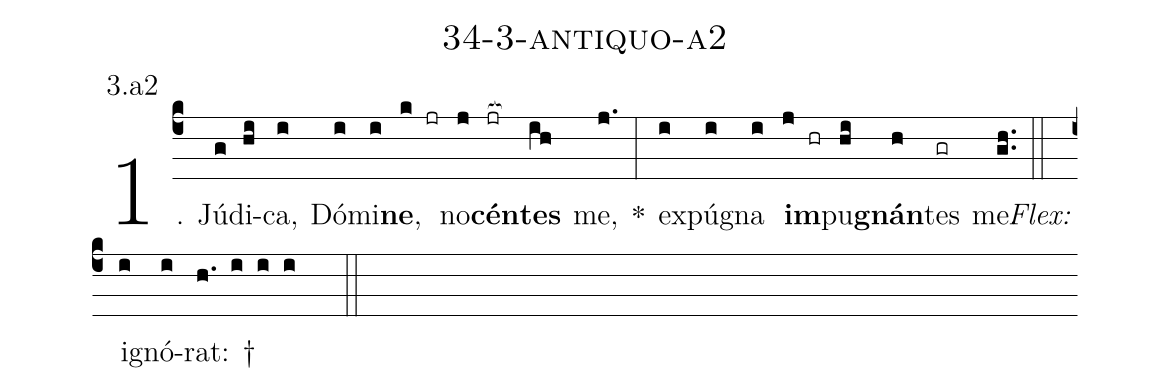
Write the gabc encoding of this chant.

name: 34-3-antiquo-a2;
annotation: 3.a2;
%%
(c4)1. Jú(g)di(hi)ca,(i) Dó(i)mi(i)<b>ne</b>,(k jr) no(j)<b>cén</b>(jr[ocb:1{])<b>tes</b>(ih[ocb:0}]) me,(j.) *(:) ex(i)pú(i)gna(i) <b>im</b>(j hr)pu(hi)<b>gnán</b>(h)tes(gr) me.(gh..) (::)
<i>Flex:</i>()  i(i)gnó(i)rat: †(h. i i i  ::)
